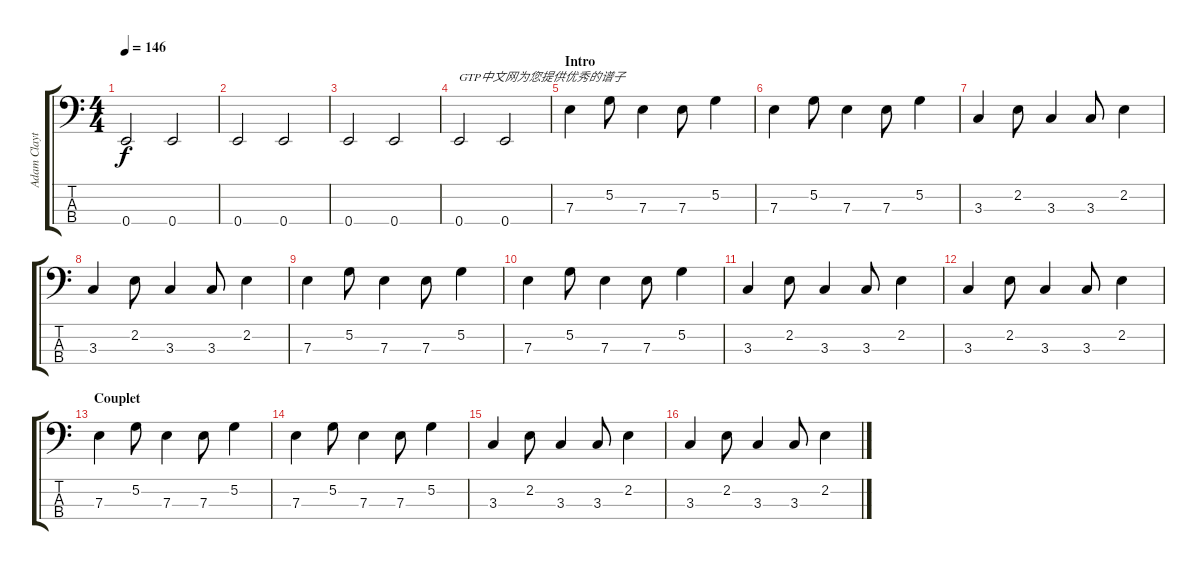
\track ("Adam Clayton" "Adam Clayt") {instrument electricbasspick}
\staff {score tabs}
\tuning (G2 D2 A1 E1) {hide}
\ts (4 4)
\tempo 146
\clef f4
\ks c
0.4.2{dy f instrument electricbasspick} 0.4.2 |
0.4.2 0.4.2 |
0.4.2 0.4.2 |
0.4.2{txt "GTP中文网为您提供优秀的谱子"} 0.4.2 |
\section ("" "Intro")
7.3.4 5.2.8 7.3.4 7.3.8 5.2.4 |
7.3.4 5.2.8 7.3.4 7.3.8 5.2.4 |
3.3.4 2.2.8 3.3.4 3.3.8 2.2.4 |
3.3.4 2.2.8 3.3.4 3.3.8 2.2.4 |
7.3.4 5.2.8 7.3.4 7.3.8 5.2.4 |
7.3.4 5.2.8 7.3.4 7.3.8 5.2.4 |
3.3.4 2.2.8 3.3.4 3.3.8 2.2.4 |
3.3.4 2.2.8 3.3.4 3.3.8 2.2.4 |
\section ("" "Couplet")
7.3.4 5.2.8 7.3.4 7.3.8 5.2.4 |
7.3.4 5.2.8 7.3.4 7.3.8 5.2.4 |
3.3.4 2.2.8 3.3.4 3.3.8 2.2.4 |
3.3.4 2.2.8 3.3.4 3.3.8 2.2.4
